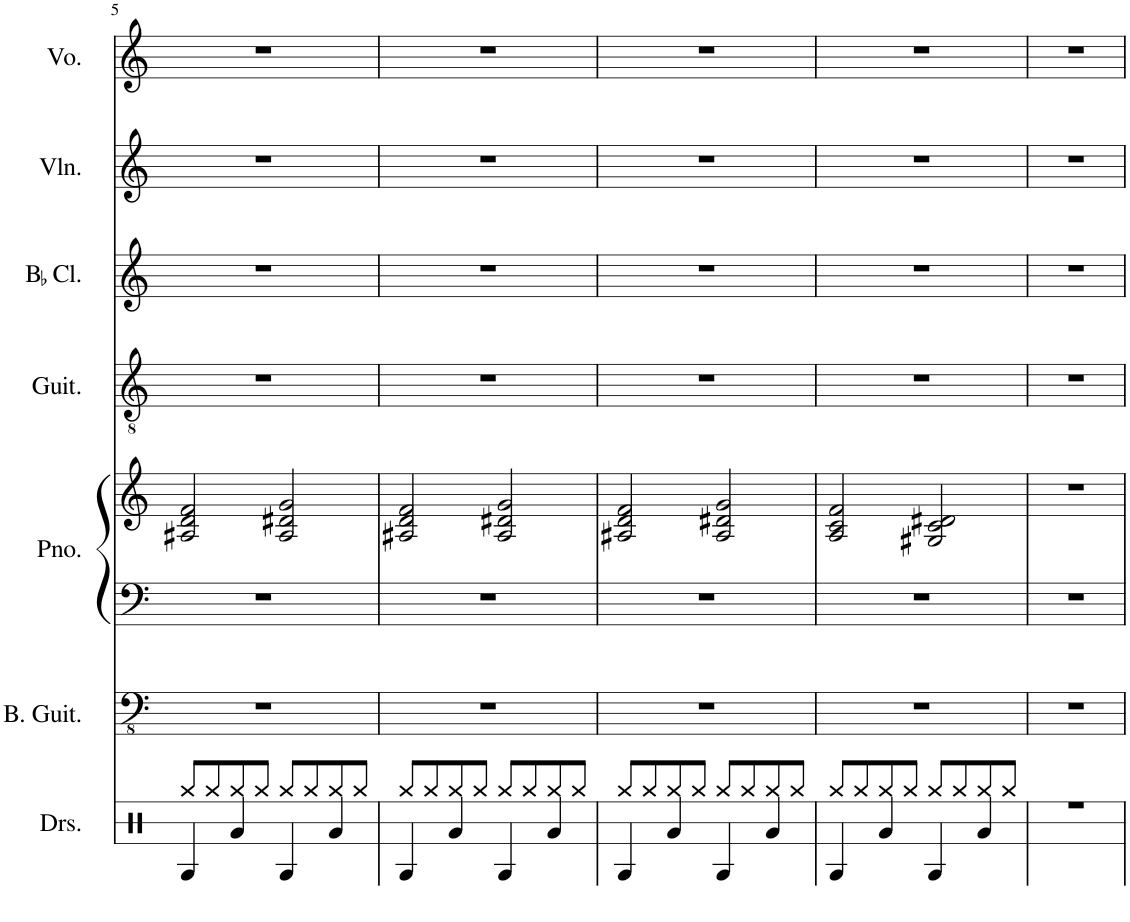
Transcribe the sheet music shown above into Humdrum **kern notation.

**kern	**kern	**kern	**kern	**kern	**kern	**kern	**kern
*part7	*part6	*part5	*part5	*part4	*part3	*part2	*part1
*staff8	*staff7	*staff6	*staff5	*staff4	*staff3	*staff2	*staff1
*I"Drumset	*I"Bass Guitar	*I"Piano	*	*I"Guitar	*I"BaccidentalFlat Clarinet	*I"Violin	*I"Voice
*I'Drs.	*I'B. Guit.	*I'Pno.	*	*I'Guit.	*I'BaccidentalFlat Cl.	*I'Vln.	*I'Vo.
!!LO:PB:g=z
*clefX	*clefFv4	*clefF4	*clefG2	*clefGv2	*clefG2	*clefG2	*clefG2
*	*	*	*	*	*Trd1c2	*	*
*k[]	*k[]	*k[]	*k[]	*k[]	*k[]	*k[]	*k[]
*M4/4	*M4/4	*M4/4	*M4/4	*M4/4	*M4/4	*M4/4	*M4/4
=5	=5	=5	=5	=5	=5	=5	=5
*^	*	*	*	*	*	*	*
4Rd/	8Ree/L	1r	1r	2A#X/ 2d/ 2f/	1r	1r	1r	1r
.	8Ree/	.	.	.	.	.	.	.
4Ra/	8Ree/	.	.	.	.	.	.	.
.	8Ree/J	.	.	.	.	.	.	.
4Rd/	8Ree/L	.	.	2A#/ 2d#X/ 2g/	.	.	.	.
.	8Ree/	.	.	.	.	.	.	.
4Ra/	8Ree/	.	.	.	.	.	.	.
.	8Ree/J	.	.	.	.	.	.	.
=6	=6	=6	=6	=6	=6	=6	=6	=6
4Rd/	8Ree/L	1r	1r	2A#X/ 2d/ 2f/	1r	1r	1r	1r
.	8Ree/	.	.	.	.	.	.	.
4Ra/	8Ree/	.	.	.	.	.	.	.
.	8Ree/J	.	.	.	.	.	.	.
4Rd/	8Ree/L	.	.	2A#/ 2d#X/ 2g/	.	.	.	.
.	8Ree/	.	.	.	.	.	.	.
4Ra/	8Ree/	.	.	.	.	.	.	.
.	8Ree/J	.	.	.	.	.	.	.
=7	=7	=7	=7	=7	=7	=7	=7	=7
4Rd/	8Ree/L	1r	1r	2A#X/ 2d/ 2f/	1r	1r	1r	1r
.	8Ree/	.	.	.	.	.	.	.
4Ra/	8Ree/	.	.	.	.	.	.	.
.	8Ree/J	.	.	.	.	.	.	.
4Rd/	8Ree/L	.	.	2A#/ 2d#X/ 2g/	.	.	.	.
.	8Ree/	.	.	.	.	.	.	.
4Ra/	8Ree/	.	.	.	.	.	.	.
.	8Ree/J	.	.	.	.	.	.	.
=8	=8	=8	=8	=8	=8	=8	=8	=8
4Rd/	8Ree/L	1r	1r	2A/ 2c/ 2f/	1r	1r	1r	1r
.	8Ree/	.	.	.	.	.	.	.
4Ra/	8Ree/	.	.	.	.	.	.	.
.	8Ree/J	.	.	.	.	.	.	.
4Rd/	8Ree/L	.	.	2G#X/ 2c/ 2d#X/	.	.	.	.
.	8Ree/	.	.	.	.	.	.	.
4Ra/	8Ree/	.	.	.	.	.	.	.
.	8Ree/J	.	.	.	.	.	.	.
*v	*v	*	*	*	*	*	*	*
=9	=9	=9	=9	=9	=9	=9	=9
1r	1r	1r	1r	1r	1r	1r	1r
=	=	=	=	=	=	=	=
*-	*-	*-	*-	*-	*-	*-	*-
